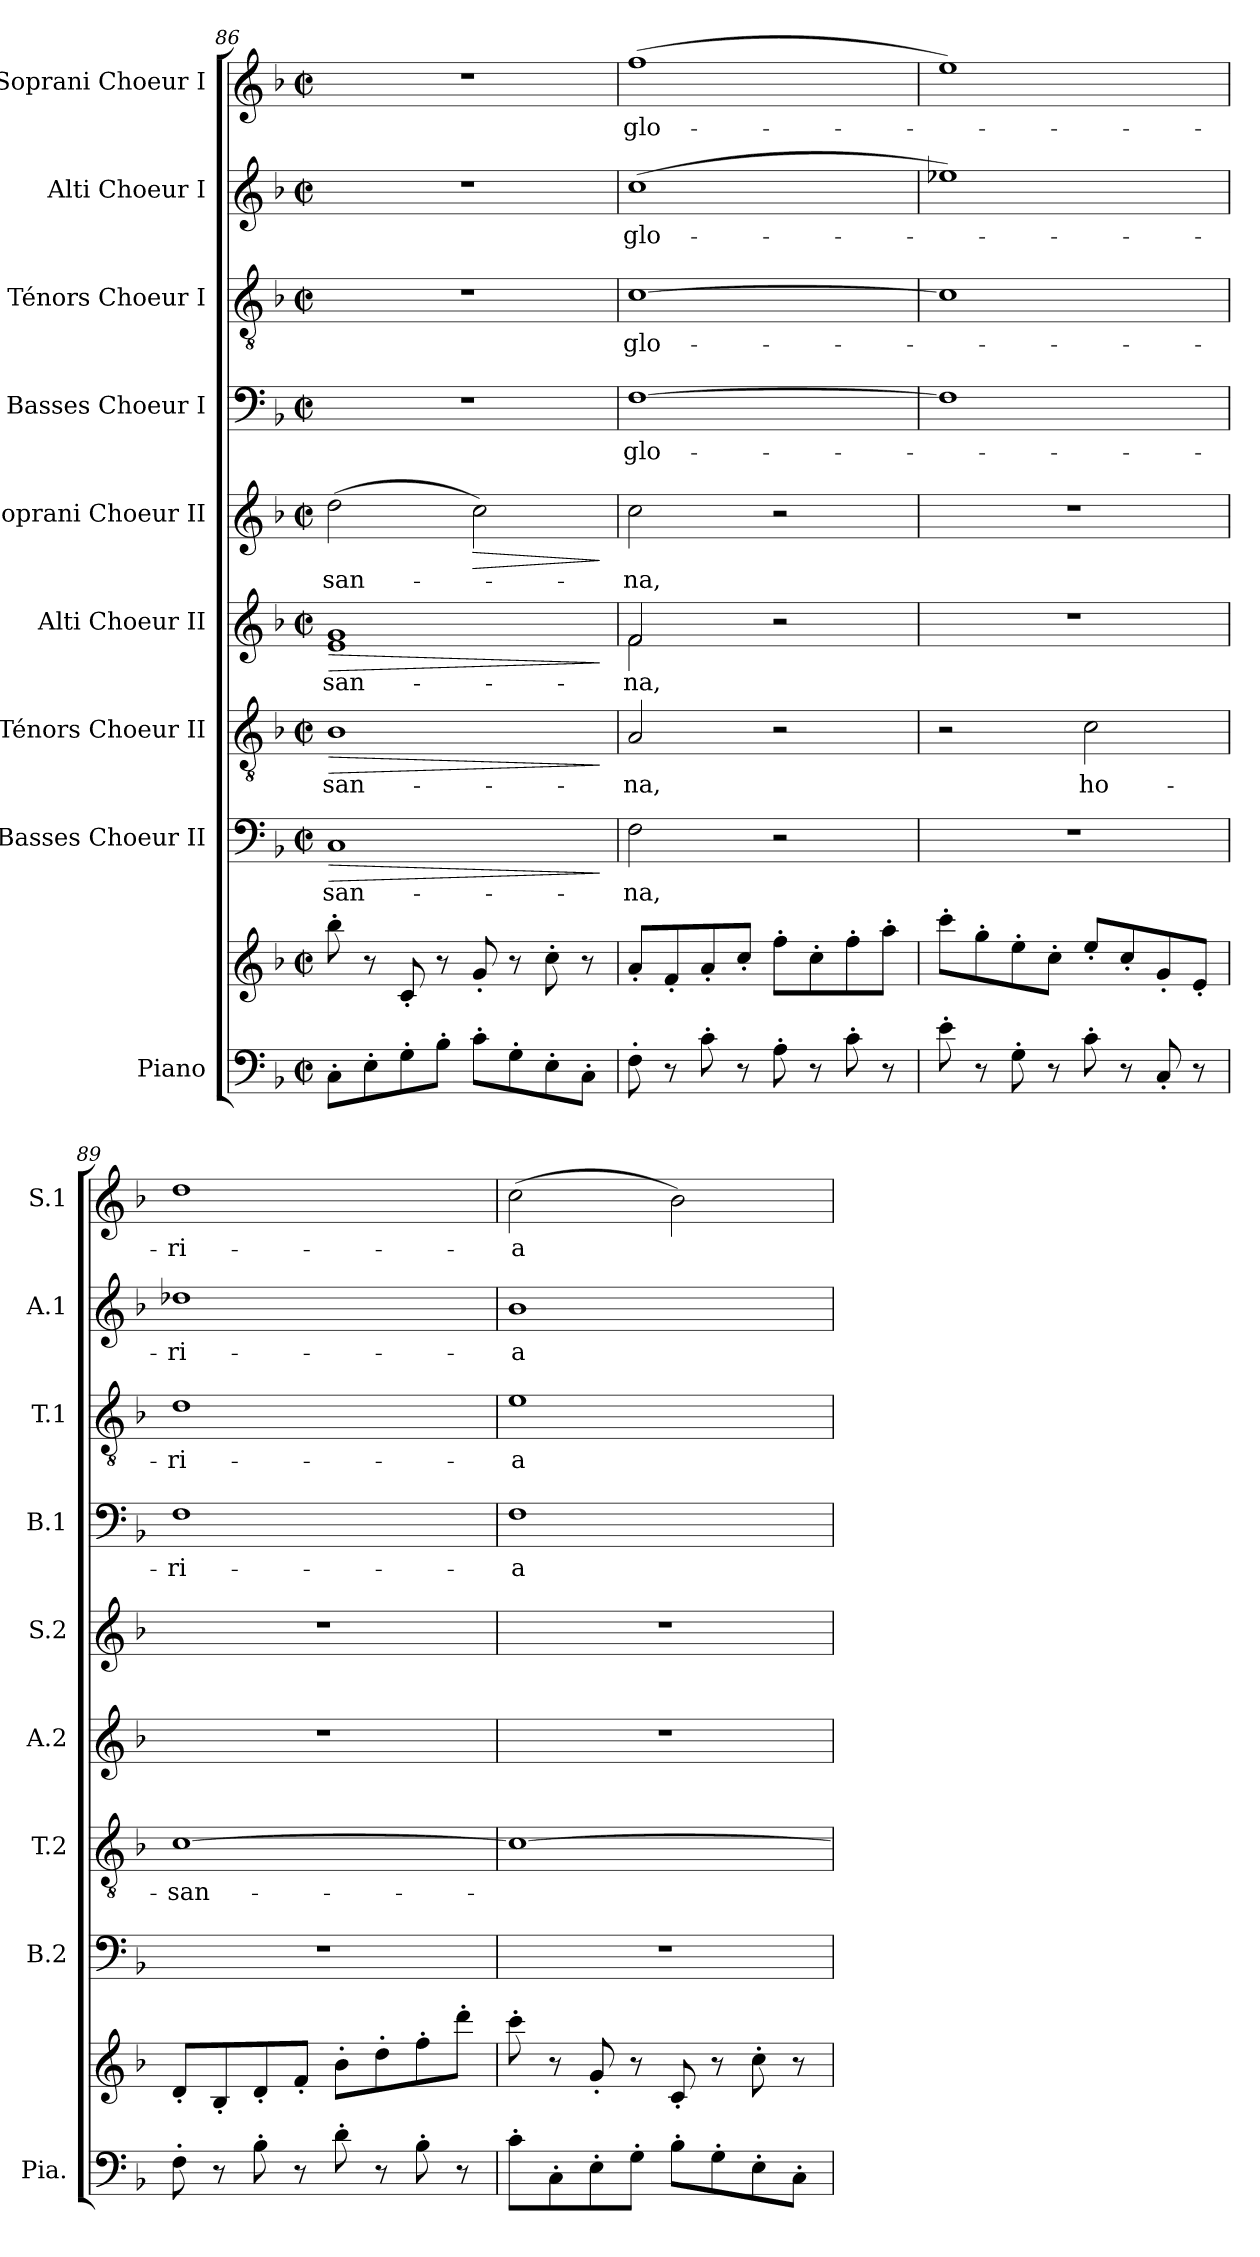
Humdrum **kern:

**kern	**kern	**kern	**text	**dynam	**kern	**text	**dynam	**kern	**text	**dynam	**kern	**text	**dynam	**kern	**text	**kern	**text	**kern	**text	**kern	**text
*part9	*part9	*part8	*part8	*part8	*part7	*part7	*part7	*part6	*part6	*part6	*part5	*part5	*part5	*part4	*part4	*part3	*part3	*part2	*part2	*part1	*part1
*staff10	*staff9	*staff8	*staff8	*staff8	*staff7	*staff7	*staff7	*staff6	*staff6	*staff6	*staff5	*staff5	*staff5	*staff4	*staff4	*staff3	*staff3	*staff2	*staff2	*staff1	*staff1
*I"Piano	*	*I"Basses Choeur II	*	*	*I"Ténors Choeur II	*	*	*I"Alti Choeur II	*	*	*I"Soprani Choeur II	*	*	*I"Basses Choeur I	*	*I"Ténors Choeur I	*	*I"Alti Choeur I	*	*I"Soprani Choeur I	*
*I'Pia.	*	*I'B.2	*	*	*I'T.2	*	*	*I'A.2	*	*	*I'S.2	*	*	*I'B.1	*	*I'T.1	*	*I'A.1	*	*I'S.1	*
*clefF4	*clefG2	*clefF4	*	*	*clefGv2	*	*	*clefG2	*	*	*clefG2	*	*	*clefF4	*	*clefGv2	*	*clefG2	*	*clefG2	*
*	*	*	*	*	*	*	*	*	*	*	*	*	*	*	*	*	*	*ITrd2c3	*	*	*
*k[b-]	*k[b-]	*k[b-]	*	*	*k[b-]	*	*	*k[b-]	*	*	*k[b-]	*	*	*k[b-]	*	*k[b-]	*	*k[f#c#]	*	*k[b-]	*
*M2/2	*M2/2	*M2/2	*	*	*M2/2	*	*	*M2/2	*	*	*M2/2	*	*	*M2/2	*	*M2/2	*	*M2/2	*	*M2/2	*
*met(c|)	*met(c|)	*met(c|)	*	*	*met(c|)	*	*	*met(c|)	*	*	*met(c|)	*	*	*met(c|)	*	*met(c|)	*	*met(c|)	*	*met(c|)	*
=86	=86	=86	=86	=86	=86	=86	=86	=86	=86	=86	=86	=86	=86	=86	=86	=86	=86	=86	=86	=86	=86
!	!	!	!	!LO:HP:b	!	!	!LO:HP:b	!	!	!LO:HP:b	!	!	!	!	!	!	!	!	!	!	!
*	*	*	*	*	*	*	*	*^	*	*	*	*	*	*	*	*	*	*	*	*	*
8C'\L	8bb-'\	1C	-san-	>	1B-	-san-	>	1gi	1ei	-san-	>	(2dd\	-san-	.	1r	.	1r	.	1r	.	1r	.
8E'\	8r	.	.	.	.	.	.	.	.	.	.	.	.	.	.	.	.	.	.	.	.	.
8G'\	8c'/	.	.	.	.	.	.	.	.	.	.	.	.	.	.	.	.	.	.	.	.	.
8B-'\J	8r	.	.	.	.	.	.	.	.	.	.	.	.	.	.	.	.	.	.	.	.	.
!	!	!	!	!	!	!	!	!	!	!	!	!	!	!LO:HP:b	!	!	!	!	!	!	!	!
8c'\L	8g'/	.	.	.	.	.	.	.	.	.	.	2cc\)	.	>	.	.	.	.	.	.	.	.
8G'\	8r	.	.	.	.	.	.	.	.	.	.	.	.	.	.	.	.	.	.	.	.	.
8E'\	8cc'\	.	.	.	.	.	.	.	.	.	.	.	.	.	.	.	.	.	.	.	.	.
8C'\J	8r	.	.	.	.	.	.	.	.	.	.	.	.	.	.	.	.	.	.	.	.	.
*	*	*	*	*	*	*	*	*v	*v	*	*	*	*	*	*	*	*	*	*	*	*	*
.	.	.	.	]	.	.	]	.	.	]	.	.	]	.	.	.	.	.	.	.	.
!!LO:PB:g=z
=87	=87	=87	=87	=87	=87	=87	=87	=87	=87	=87	=87	=87	=87	=87	=87	=87	=87	=87	=87	=87	=87
*	*	*	*	*	*	*	*	*^	*	*	*	*	*	*	*	*	*	*	*	*	*
8F'\	8a'/L	2F\	-na,	.	2A/	-na,	.	2fi/	2fi\	-na,	.	2cc\	-na,	.	[1F	glo-	[1c	glo-	(>1ai	glo-	(1ff	glo-
8r	8f'/	.	.	.	.	.	.	.	.	.	.	.	.	.	.	.	.	.	.	.	.	.
8c'\	8a'/	.	.	.	.	.	.	.	.	.	.	.	.	.	.	.	.	.	.	.	.	.
8r	8cc'/J	.	.	.	.	.	.	.	.	.	.	.	.	.	.	.	.	.	.	.	.	.
8A'\	8ff'\L	2r	.	.	2r	.	.	2r	2ryy	.	.	2r	.	.	.	.	.	.	.	.	.	.
8r	8cc'\	.	.	.	.	.	.	.	.	.	.	.	.	.	.	.	.	.	.	.	.	.
8c'\	8ff'\	.	.	.	.	.	.	.	.	.	.	.	.	.	.	.	.	.	.	.	.	.
8r	8aa'\J	.	.	.	.	.	.	.	.	.	.	.	.	.	.	.	.	.	.	.	.	.
*	*	*	*	*	*	*	*	*v	*v	*	*	*	*	*	*	*	*	*	*	*	*	*
=88	=88	=88	=88	=88	=88	=88	=88	=88	=88	=88	=88	=88	=88	=88	=88	=88	=88	=88	=88	=88	=88
8e'\	8ccc'\L	1r	.	.	2r	.	.	1r	.	.	1r	.	.	1F]	.	1c]	.	1ccni)	.	1ee)	.
8r	8gg'\	.	.	.	.	.	.	.	.	.	.	.	.	.	.	.	.	.	.	.	.
8G'\	8ee'\	.	.	.	.	.	.	.	.	.	.	.	.	.	.	.	.	.	.	.	.
8r	8cc'\J	.	.	.	.	.	.	.	.	.	.	.	.	.	.	.	.	.	.	.	.
8c'\	8ee'/L	.	.	.	2c\	ho-	.	.	.	.	.	.	.	.	.	.	.	.	.	.	.
8r	8cc'/	.	.	.	.	.	.	.	.	.	.	.	.	.	.	.	.	.	.	.	.
8C'/	8g'/	.	.	.	.	.	.	.	.	.	.	.	.	.	.	.	.	.	.	.	.
8r	8e'/J	.	.	.	.	.	.	.	.	.	.	.	.	.	.	.	.	.	.	.	.
=89	=89	=89	=89	=89	=89	=89	=89	=89	=89	=89	=89	=89	=89	=89	=89	=89	=89	=89	=89	=89	=89
8F'\	8d'/L	1r	.	.	[1c	-san-	.	1r	.	.	1r	.	.	1F	-ri-	1d	-ri-	1b-Xi	-ri-	1dd	-ri-
8r	8B-'/	.	.	.	.	.	.	.	.	.	.	.	.	.	.	.	.	.	.	.	.
8B-'\	8d'/	.	.	.	.	.	.	.	.	.	.	.	.	.	.	.	.	.	.	.	.
8r	8f'/J	.	.	.	.	.	.	.	.	.	.	.	.	.	.	.	.	.	.	.	.
8d'\	8b-'\L	.	.	.	.	.	.	.	.	.	.	.	.	.	.	.	.	.	.	.	.
8r	8dd'\	.	.	.	.	.	.	.	.	.	.	.	.	.	.	.	.	.	.	.	.
8B-'\	8ff'\	.	.	.	.	.	.	.	.	.	.	.	.	.	.	.	.	.	.	.	.
8r	8ddd'\J	.	.	.	.	.	.	.	.	.	.	.	.	.	.	.	.	.	.	.	.
=90	=90	=90	=90	=90	=90	=90	=90	=90	=90	=90	=90	=90	=90	=90	=90	=90	=90	=90	=90	=90	=90
8c'\L	8ccc'\	1r	.	.	1c_	.	.	1r	.	.	1r	.	.	1F	-a	1e	-a	1gi	-a	(2cc\	-a
8C'\	8r	.	.	.	.	.	.	.	.	.	.	.	.	.	.	.	.	.	.	.	.
8E'\	8g'/	.	.	.	.	.	.	.	.	.	.	.	.	.	.	.	.	.	.	.	.
8G'\J	8r	.	.	.	.	.	.	.	.	.	.	.	.	.	.	.	.	.	.	.	.
8B-'\L	8c'/	.	.	.	.	.	.	.	.	.	.	.	.	.	.	.	.	.	.	2b-\)	.
8G'\	8r	.	.	.	.	.	.	.	.	.	.	.	.	.	.	.	.	.	.	.	.
8E'\	8cc'\	.	.	.	.	.	.	.	.	.	.	.	.	.	.	.	.	.	.	.	.
8C'\J	8r	.	.	.	.	.	.	.	.	.	.	.	.	.	.	.	.	.	.	.	.
=	=	=	=	=	=	=	=	=	=	=	=	=	=	=	=	=	=	=	=	=	=
*-	*-	*-	*-	*-	*-	*-	*-	*-	*-	*-	*-	*-	*-	*-	*-	*-	*-	*-	*-	*-	*-
